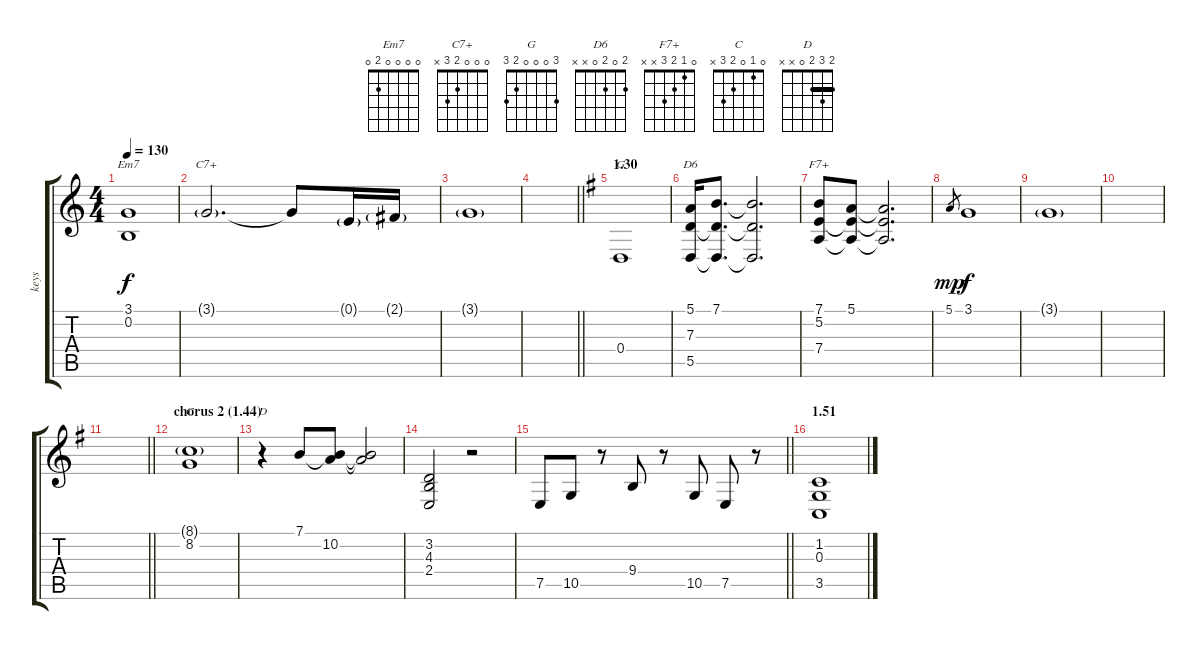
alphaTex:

\track ("keys" "keys") {instrument drawbarorgan}
\staff {score tabs}
\tuning (E4 B3 G3 D3 A2 E2) {hide}
\chord ("Em7" 0 0 0 0 2 0)
\chord ("C7+" 0 0 0 2 3 x)
\chord ("G" 3 0 0 0 2 3)
\chord ("D6" 2 0 2 0 x x)
\chord ("F7+" 0 1 2 3 x x)
\chord ("C" 0 1 0 2 3 x)
\chord ("D" 2 3 2 0 x x) {barre 2}
\ts (4 4)
\tempo 130
\clef g2
\ks c
(3.1 0.2).1{ch "Em7" dy f} |
3.1{g}.2{d ch "C7+"} 3.1{t}.8 0.1{g}.16 2.1{g}.16 |
3.1{g}.1 |
\barLineRight lightlight
|
\section ("" "1.30")
\ks g
0.4.1{ch "G"} |
(5.1 7.3 5.5).16{ch "D6"} (7.1 7.3{t} 5.5{t}).8{d} (7.1{t} 7.3{t} 5.5{t}).2{d} |
(7.1 5.2 7.4).8{ch "F7+"} (5.1 5.2{t} 7.4{t}).8 (5.1{t} 5.2{t} 7.4{t}).2{d} |
5.1.8{gr dy mp} 3.1.1{dy f} |
3.1{g}.1 |
|
\barLineRight lightlight
|
\section ("" "chorus 2 (1.44)")
(8.1{g} 8.2).1{ch "C"} |
r.4{ch "D"} 7.1.8 (7.1{t} 10.2).8 (7.1{t} 10.2{t}).2 |
(3.2 4.3 2.4).2 r.2 |
\barLineRight lightlight
7.5.8 10.5.8 r.8 9.4.8 r.8 10.5.8 7.5.8 r.8 |
\section ("" "1.51")
(1.2 0.3 3.5).1
